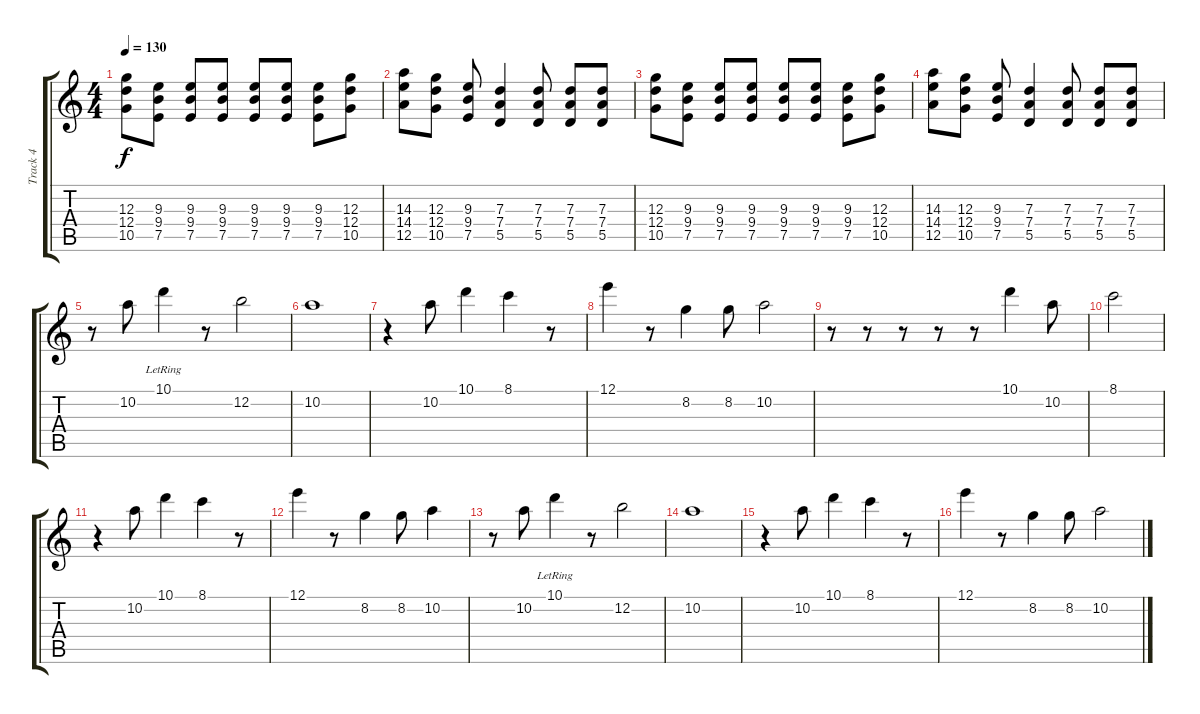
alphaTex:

\track ("Track 4" "Track 4") {instrument overdrivenguitar}
\staff {score tabs}
\tuning (E4 B3 G3 D3 A2 E2) {hide}
\ts (4 4)
\tempo 130
\clef g2
\ks c
(12.3 12.4 10.5).8{dy f} (9.3 9.4 7.5).8 (9.3 9.4 7.5).8 (9.3 9.4 7.5).8 (9.3 9.4 7.5).8 (9.3 9.4 7.5).8 (9.3 9.4 7.5).8 (12.3 12.4 10.5).8 |
(14.3 14.4 12.5).8 (12.3 12.4 10.5).8 (9.3 9.4 7.5).8 (7.3 7.4 5.5).4 (7.3 7.4 5.5).8 (7.3 7.4 5.5).8 (7.3 7.4 5.5).8 |
(12.3 12.4 10.5).8 (9.3 9.4 7.5).8 (9.3 9.4 7.5).8 (9.3 9.4 7.5).8 (9.3 9.4 7.5).8 (9.3 9.4 7.5).8 (9.3 9.4 7.5).8 (12.3 12.4 10.5).8 |
(14.3 14.4 12.5).8 (12.3 12.4 10.5).8 (9.3 9.4 7.5).8 (7.3 7.4 5.5).4 (7.3 7.4 5.5).8 (7.3 7.4 5.5).8 (7.3 7.4 5.5).8 |
r.8 10.2.8 10.1{lr}.4 r.8 12.2.2 |
10.2.1 |
r.4 10.2.8 10.1.4 8.1.4 r.8 |
12.1.4 r.8 8.2.4 8.2.8 10.2.2 |
r.8 r.8 r.8 r.8 r.8 10.1.4 10.2.8 |
8.1.2 |
r.4 10.2.8 10.1.4 8.1.4 r.8 |
12.1.4 r.8 8.2.4 8.2.8 10.2.4 |
r.8 10.2.8 10.1{lr}.4 r.8 12.2.2 |
10.2.1 |
r.4 10.2.8 10.1.4 8.1.4 r.8 |
12.1.4 r.8 8.2.4 8.2.8 10.2.2
